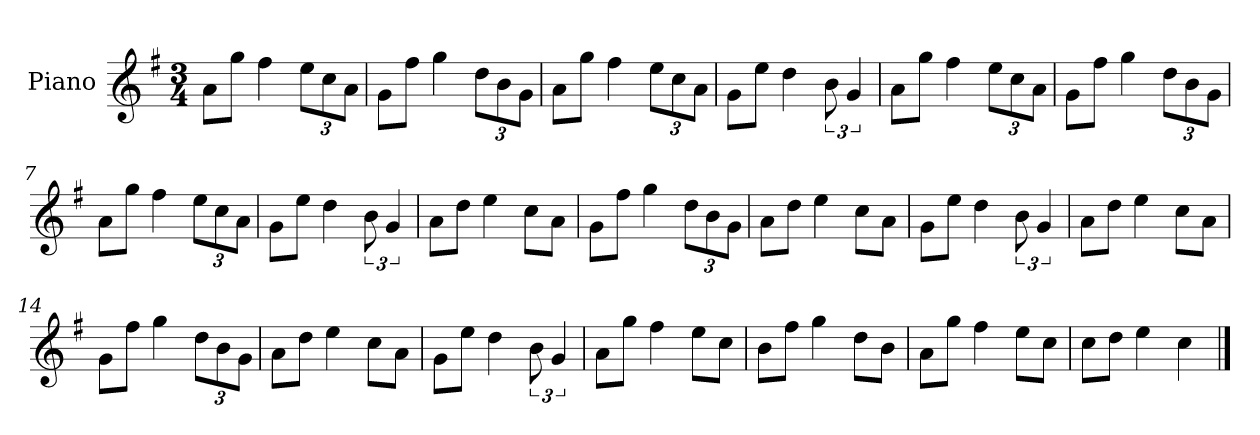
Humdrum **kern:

**kern
*part1
*staff1
*I"Piano
*I'P-no
*clefG2
*k[f#]
*M3/4
*MM91
=1
8a\L
8gg\J
4ff#\
*Xbrackettup
12ee\L
12cc\
12a\J
=2
8g\L
8ff#\J
4gg\
12dd\L
12b\
12g\J
=3
8a\L
8gg\J
4ff#\
12ee\L
12cc\
12a\J
=4
8g\L
8ee\J
4dd\
*brackettup
12b\
6g/
=5
8a\L
8gg\J
4ff#\
*Xbrackettup
12ee\L
12cc\
12a\J
=6
8g\L
8ff#\J
4gg\
12dd\L
12b\
12g\J
!!LO:LB:g=z
=7
8a\L
8gg\J
4ff#\
12ee\L
12cc\
12a\J
=8
8g\L
8ee\J
4dd\
*brackettup
12b\
6g/
=9
8a\L
8dd\J
4ee\
8cc\L
8a\J
=10
8g\L
8ff#\J
4gg\
*Xbrackettup
12dd\L
12b\
12g\J
=11
8a\L
8dd\J
4ee\
8cc\L
8a\J
=12
8g\L
8ee\J
4dd\
*brackettup
12b\
6g/
=13
8a\L
8dd\J
4ee\
8cc\L
8a\J
!!LO:LB:g=z
=14
8g\L
8ff#\J
4gg\
*Xbrackettup
12dd\L
12b\
12g\J
=15
8a\L
8dd\J
4ee\
8cc\L
8a\J
=16
8g\L
8ee\J
4dd\
*brackettup
12b\
6g/
=17
8a\L
8gg\J
4ff#\
8ee\L
8cc\J
=18
8b\L
8ff#\J
4gg\
8dd\L
8b\J
=19
8a\L
8gg\J
4ff#\
8ee\L
8cc\J
=20
8cc\L
8dd\J
4ee\
4cc\
==
*-
